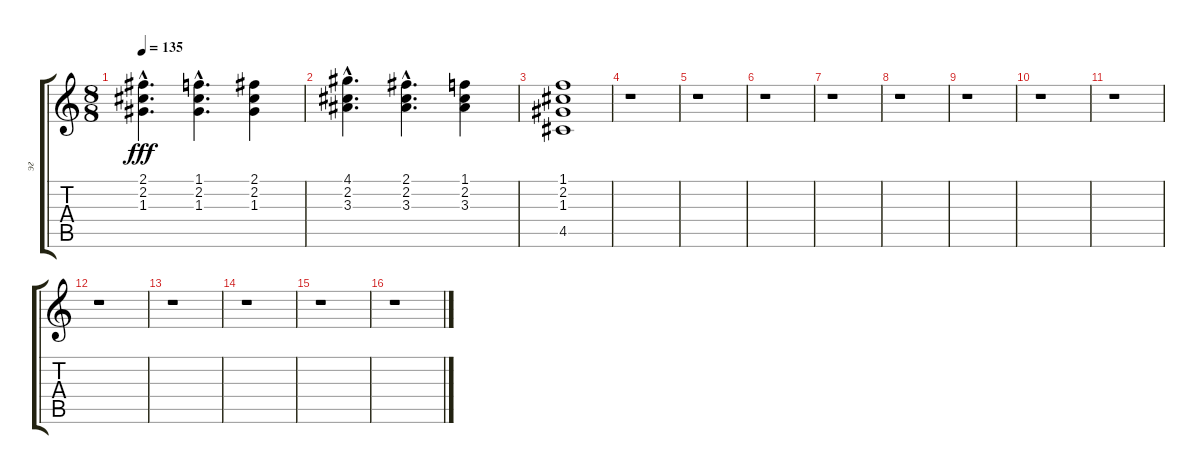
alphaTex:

\track ("эг" "эг") {instrument distortionguitar}
\staff {score tabs}
\tuning (E4 B3 G3 D3 A2 E2) {hide}
\ts (8 8)
\tempo 135
\clef g2
\ks c
(2.1{hac} 2.2{hac} 1.3{hac}).4{d dy fff} (1.1{hac} 2.2{hac} 1.3{hac}).4{d} (2.1 2.2 1.3).4 |
(4.1{hac} 2.2{hac} 3.3{hac}).4{d} (2.1{hac} 2.2{hac} 3.3{hac}).4{d} (1.1 2.2 3.3).4 |
(1.1 2.2 1.3 4.5).1 |
r.1 |
r.1 |
r.1 |
r.1 |
r.1 |
r.1 |
r.1 |
r.1 |
r.1 |
r.1 |
r.1 |
r.1 |
r.1
